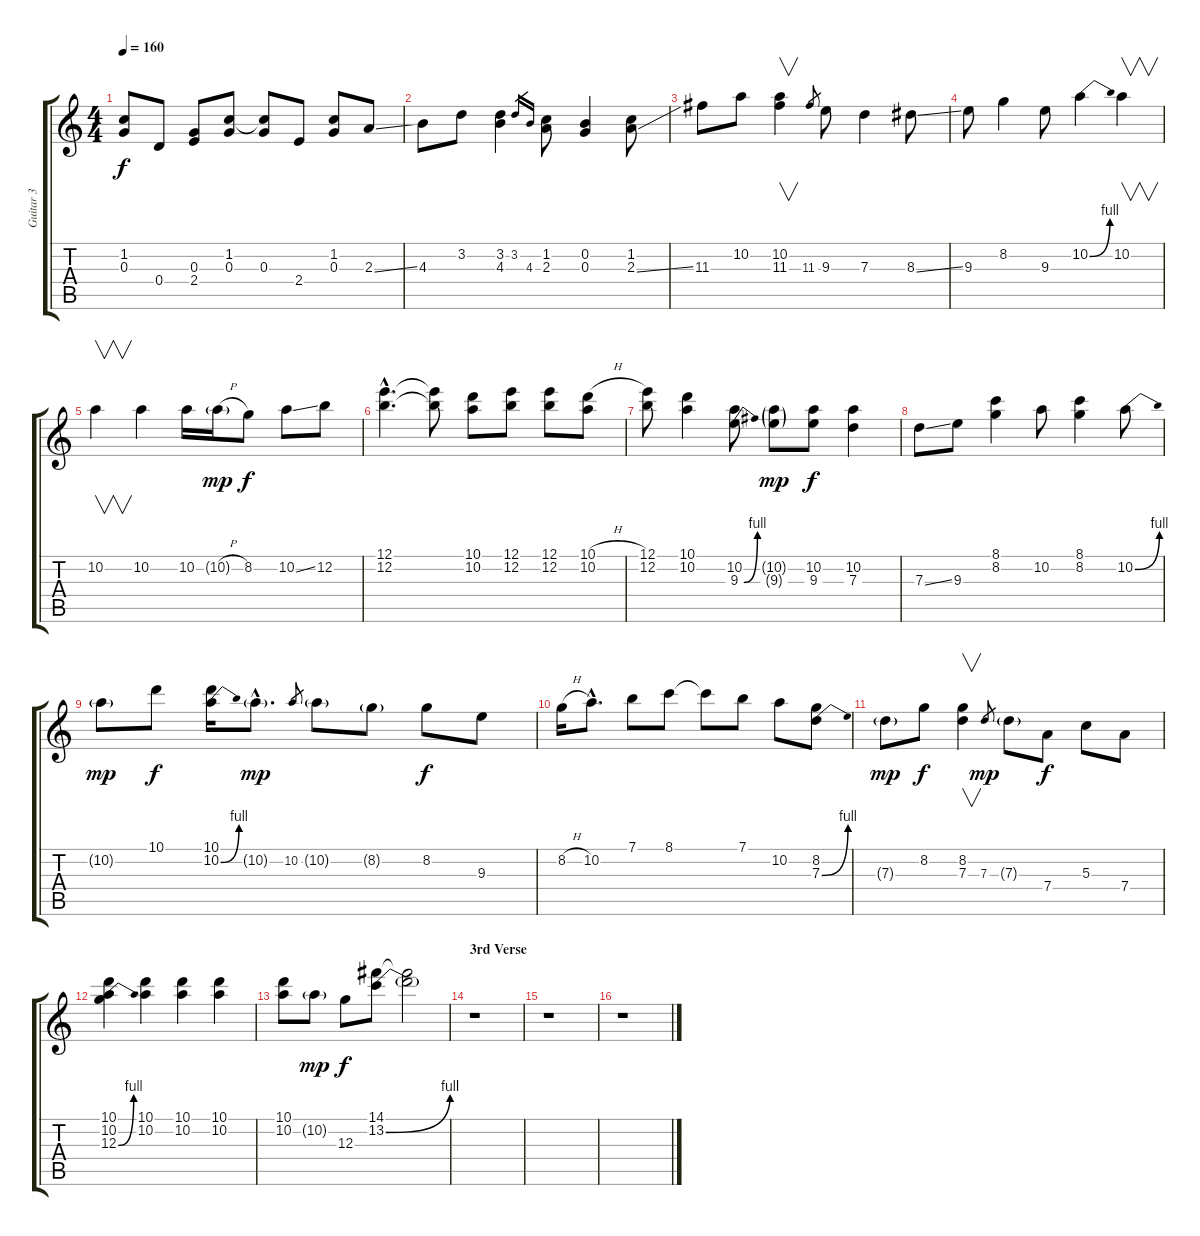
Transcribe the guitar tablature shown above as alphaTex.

\track ("Guitar 3" "Guitar 3") {instrument electricguitarclean}
\staff {score tabs}
\tuning (E4 B3 G3 D3 A2 E2) {hide}
\ts (4 4)
\tempo 160
\clef g2
\ks c
(1.2{t} 0.3).8{dy f} 0.4.8 (0.3 2.4).8 (1.2 0.3).8 (1.2{t} 0.3).8 2.4.8 (1.2 0.3).8 2.3{ss}.8 |
4.3.8 3.2.8 (3.2 4.3).4 3.2.16{gr} 4.3.16{gr} (1.2 2.3).8 (0.2 0.3).4 (1.2 2.3{ss}).8 |
11.3.8 10.2.8 (10.2 11.3).4{v} 11.3.8{gr} 9.3.8 7.3.4 8.3{ss}.8 |
9.3.8 8.2.4 9.3.8 10.2{be (bend 0 0 60 4)}.4 10.2.4{v} |
10.2.4{v} 10.2.4 10.2.16 10.2{h g}.16{dy mp} 8.2.8{dy f} 10.2{ss}.8 12.2.8 |
(12.1{hac} 12.2{hac}).4{d} (12.1{t} 12.2{t}).8 (10.1 10.2).8 (12.1 12.2).8 (12.1 12.2).8 (10.1{h} 10.2).8 |
(12.1 12.2).8 (10.1 10.2).4 (10.2 9.3{be (bend 0 0 60 4)}).8 (10.2{g} 9.3{g}).8{dy mp} (10.2 9.3).8{dy f} (10.2 7.3).4 |
7.3{ss}.8 9.3.8 (8.1 8.2).4 10.2.8 (8.1 8.2).4 10.2{be (bend 0 0 60 4)}.8 |
10.2{g}.8{dy mp} 10.1.8{dy f} (10.1 10.2{be (bend 0 0 60 4)}).16 10.2{g hac}.8{d dy mp} 10.2.8{gr} 10.2{g}.8 8.2{g}.8 8.2.8{dy f} 9.3.8 |
8.2{h}.16 10.2{hac}.8{d} 7.1.8 8.1.8 8.1{t}.8 7.1.8 10.2.8 (8.2 7.3{be (bend 0 0 60 4)}).8 |
7.3{g}.8{dy mp} 8.2.8{dy f} (8.2 7.3).4{v} 7.3.8{gr dy mp} 7.3{g}.8 7.4.8{dy f} 5.3.8 7.4.8 |
(10.1 10.2 12.3{be (bend 0 0 60 4)}).4 (10.1 10.2).4 (10.1 10.2).4 (10.1 10.2).4 |
(10.1 10.2).8 10.2{g}.8{dy mp} 12.3.8{dy f} (14.1 13.2{be (bend 0 0 60 4)}).8 (14.1{t} 13.2{t}).2 |
\section ("" "3rd Verse")
r.1 |
r.1 |
r.1
